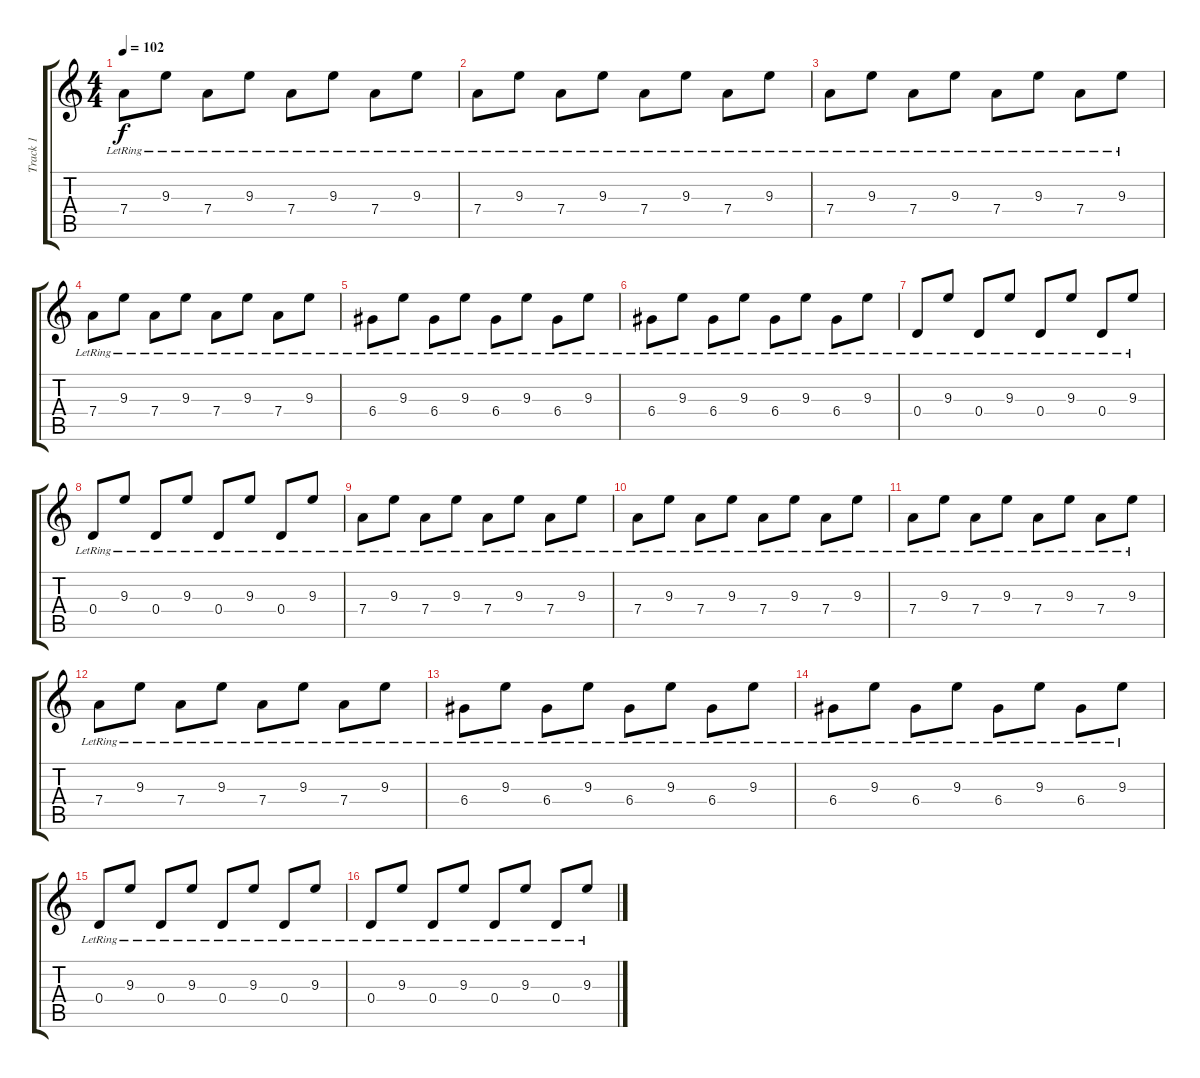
\track ("Track 1" "Track 1") {instrument electricguitarclean}
\staff {score tabs}
\tuning (E4 B3 G3 D3 A2 E2) {hide}
\ts (4 4)
\tempo 102
\clef g2
\ks c
7.4{lr}.8{dy f} 9.3{lr}.8 7.4{lr}.8 9.3{lr}.8 7.4{lr}.8 9.3{lr}.8 7.4{lr}.8 9.3{lr}.8 |
7.4{lr}.8 9.3{lr}.8 7.4{lr}.8 9.3{lr}.8 7.4{lr}.8 9.3{lr}.8 7.4{lr}.8 9.3{lr}.8 |
7.4{lr}.8 9.3{lr}.8 7.4{lr}.8 9.3{lr}.8 7.4{lr}.8 9.3{lr}.8 7.4{lr}.8 9.3{lr}.8 |
7.4{lr}.8 9.3{lr}.8 7.4{lr}.8 9.3{lr}.8 7.4{lr}.8 9.3{lr}.8 7.4{lr}.8 9.3{lr}.8 |
6.4{lr}.8 9.3{lr}.8 6.4{lr}.8 9.3{lr}.8 6.4{lr}.8 9.3{lr}.8 6.4{lr}.8 9.3{lr}.8 |
6.4{lr}.8 9.3{lr}.8 6.4{lr}.8 9.3{lr}.8 6.4{lr}.8 9.3{lr}.8 6.4{lr}.8 9.3{lr}.8 |
0.4{lr}.8 9.3{lr}.8 0.4{lr}.8 9.3{lr}.8 0.4{lr}.8 9.3{lr}.8 0.4{lr}.8 9.3{lr}.8 |
0.4{lr}.8 9.3{lr}.8 0.4{lr}.8 9.3{lr}.8 0.4{lr}.8 9.3{lr}.8 0.4{lr}.8 9.3{lr}.8 |
7.4{lr}.8 9.3{lr}.8 7.4{lr}.8 9.3{lr}.8 7.4{lr}.8 9.3{lr}.8 7.4{lr}.8 9.3{lr}.8 |
7.4{lr}.8 9.3{lr}.8 7.4{lr}.8 9.3{lr}.8 7.4{lr}.8 9.3{lr}.8 7.4{lr}.8 9.3{lr}.8 |
7.4{lr}.8 9.3{lr}.8 7.4{lr}.8 9.3{lr}.8 7.4{lr}.8 9.3{lr}.8 7.4{lr}.8 9.3{lr}.8 |
7.4{lr}.8 9.3{lr}.8 7.4{lr}.8 9.3{lr}.8 7.4{lr}.8 9.3{lr}.8 7.4{lr}.8 9.3{lr}.8 |
6.4{lr}.8 9.3{lr}.8 6.4{lr}.8 9.3{lr}.8 6.4{lr}.8 9.3{lr}.8 6.4{lr}.8 9.3{lr}.8 |
6.4{lr}.8 9.3{lr}.8 6.4{lr}.8 9.3{lr}.8 6.4{lr}.8 9.3{lr}.8 6.4{lr}.8 9.3{lr}.8 |
0.4{lr}.8 9.3{lr}.8 0.4{lr}.8 9.3{lr}.8 0.4{lr}.8 9.3{lr}.8 0.4{lr}.8 9.3{lr}.8 |
0.4{lr}.8 9.3{lr}.8 0.4{lr}.8 9.3{lr}.8 0.4{lr}.8 9.3{lr}.8 0.4{lr}.8 9.3{lr}.8
